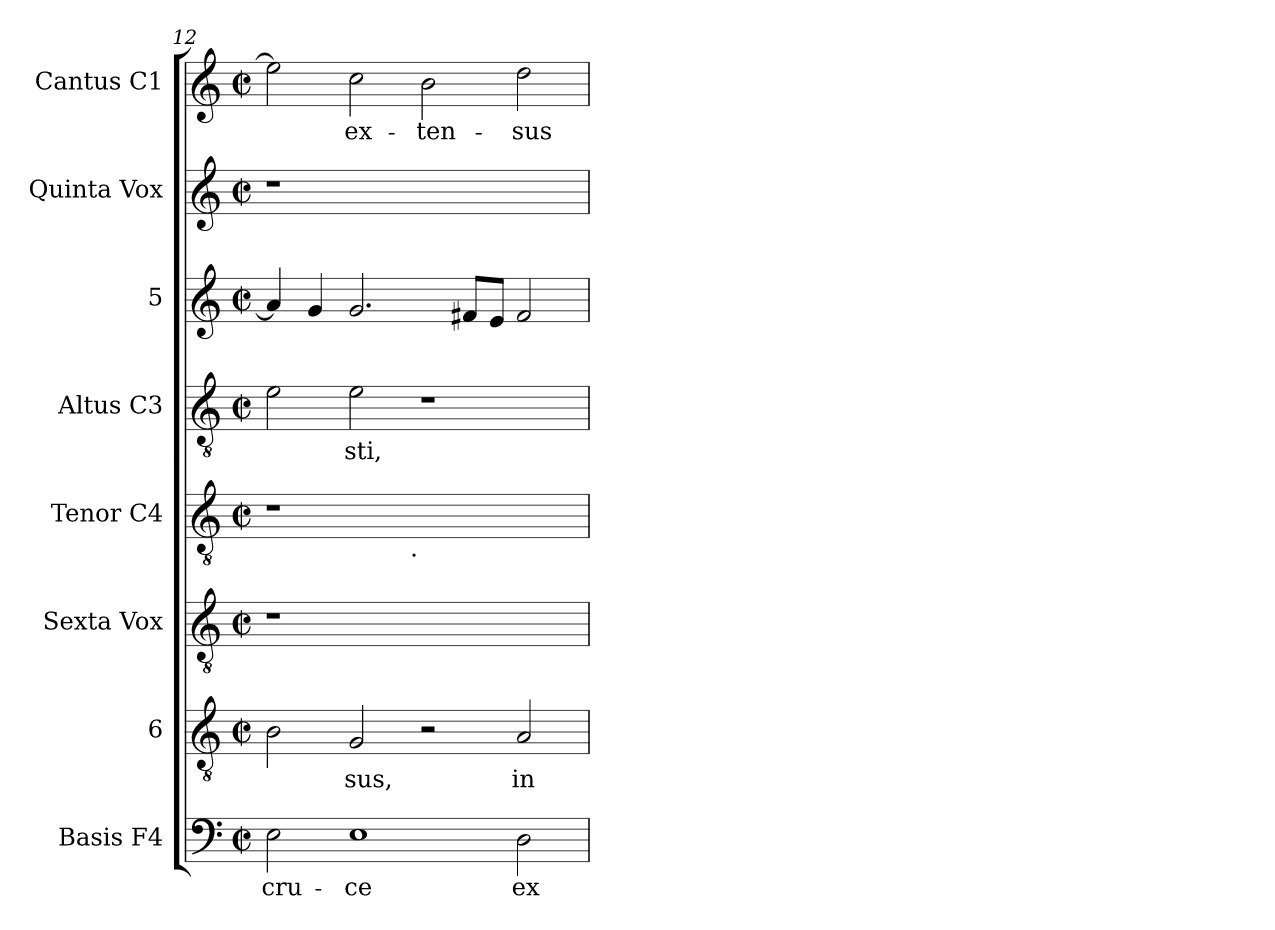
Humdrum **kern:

**kern	**text	**kern	**text	**kern	**kern	**kern	**text	**kern	**text	**kern	**kern	**text
*part8	*part8	*part7	*part7	*part6	*part5	*part4	*part4	*part3	*part3	*part2	*part1	*part1
*staff8	*staff8	*staff7	*staff7	*staff6	*staff5	*staff4	*staff4	*staff3	*staff3	*staff2	*staff1	*staff1
*I"Basis  F4	*	*I"6	*	*I"Sexta  Vox	*I"Tenor  C4	*I"Altus  C3	*	*I"5	*	*I"Quinta  Vox	*I"Cantus  C1	*
*I'B	*	*	*	*	*I'T	*I'A	*	*	*	*	*I'C	*
*clefF4	*	*clefGv2	*	*clefGv2	*clefGv2	*clefGv2	*	*clefG2	*	*clefG2	*clefG2	*
*k[]	*	*k[]	*	*k[]	*k[]	*k[]	*	*k[]	*	*k[]	*k[]	*
*C:	*	*C:	*	*C:	*C:	*C:	*	*C:	*	*C:	*C:	*
*M2/2	*	*M2/2	*	*M2/2	*M2/2	*M2/2	*	*M2/2	*	*M2/2	*M2/2	*
*met(c|)	*	*met(c|)	*	*met(c|)	*met(c|)	*met(c|)	*	*met(c|)	*	*met(c|)	*met(c|)	*
=12	=12	=12	=12	=12	=12	=12	=12	=12	=12	=12	=12	=12
!	!LO:LY:b:cj	!	!LO:LY:b:cj	!	!	!	!LO:LY:b:cj	!	!LO:LY:b:cj	!	!	!LO:LY:b:cj
*	*	*	*	*	*^	*	*	*	*	*	*	*
2E\	cru-	2B\	--	1r	1r	2ryy	2e\	--	4a/]	--	1r	2ee\]	.
!	!	!	!	!	!	!	!	!	!	!LO:LY:b:cj	!	!	!
.	.	.	.	.	.	.	.	.	4g/	--	.	.	.
!	!LO:LY:b:cj	!	!LO:LY:b:cj	!	!	!	!	!LO:LY:b:cj	!	!LO:LY:b:cj	!	!	!LO:LY:b:cj
1E	-ce	2G/	-sus,	.	.	4...ryy	2e\	-sti,	2.g/	--	.	2cc\	ex-
!	!	!	!	!	!	!LO:TX:b:t=.	!	!	!	!	!	!	!
.	.	.	.	.	.	1ryy	.	.	.	.	.	.	.
!	!	!	!	!	!	!	!	!	!	!	!	!	!LO:LY:b:cj
.	.	2r	.	1ryy	1ryy	.	1r	.	.	.	1ryy	2b\	-ten-
!	!	!	!	!	!	!	!	!	!	!LO:LY:b:cj	!	!	!
.	.	.	.	.	.	.	.	.	8f#X/L	--	.	.	.
!	!	!	!	!	!	!	!	!	!	!LO:LY:b:cj	!	!	!
.	.	.	.	.	.	.	.	.	8e/J	--	.	.	.
!	!LO:LY:b:cj	!	!LO:LY:b:cj	!	!	!	!	!	!	!LO:LY:b:cj	!	!	!LO:LY:b:cj
2D\	ex-	2A/	in	.	.	.	.	.	2f#/	--	.	2dd\	-sus
.	.	.	.	.	.	32ryy	.	.	.	.	.	.	.
*	*	*	*	*	*v	*v	*	*	*	*	*	*	*
=	=	=	=	=	=	=	=	=	=	=	=	=
*-	*-	*-	*-	*-	*-	*-	*-	*-	*-	*-	*-	*-
